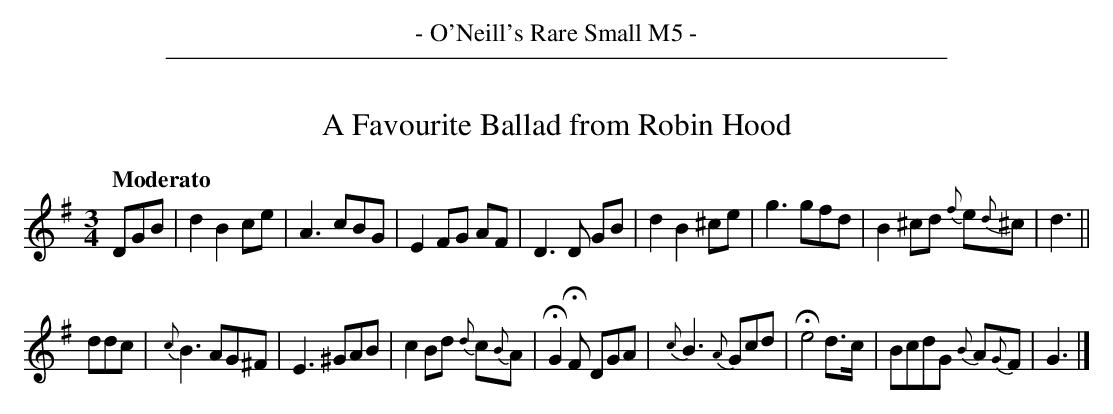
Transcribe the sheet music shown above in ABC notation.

X:1
T: A Favourite Ballad from Robin Hood
Q: "Moderato"
M: 3/4
L: 1/8
K: G
DGB |\
d2 B2 ce | A3 cBG | E2 FG AF | D3 D GB |\
d2 B2 ^ce | g3 gfd | B2 ^cd {f}e{d}^c | d3 ||
ddc |\
{c}B3 AG^F | E3 ^GAB | c2 Bd {d}c{B}A | HG2 HF DGA |\
{c}B3 {A}Gcd | He4 d>c | BcdG {B}A{G}F | G3 |]
